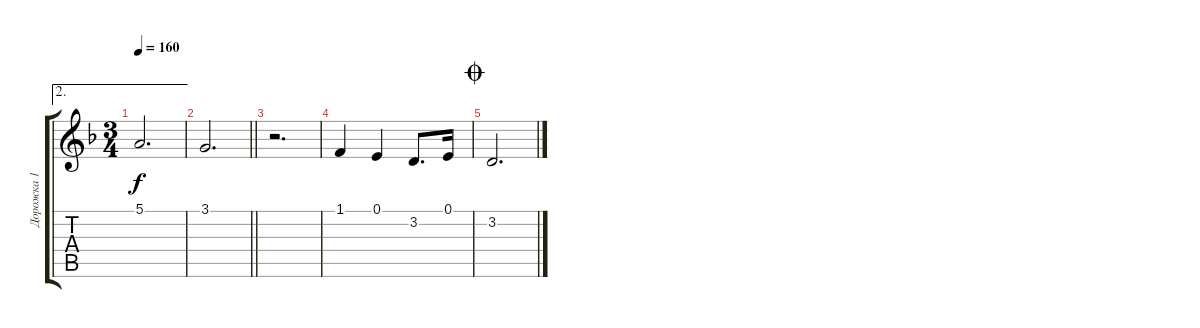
\track ("Дорожка 1" "Дорожка 1") {instrument oboe}
\staff {score tabs}
\tuning (E4 B3 G3 D3 A2 E2) {hide}
\ae 2
\ts (3 4)
\tempo 160
\clef g2
\ks f
5.1.2{d dy f} |
\barLineRight lightlight
3.1.2{d} |
r.2{d} |
1.1.4 0.1.4 3.2.8{d} 0.1.16 |
\jump coda
3.2.2{d}
